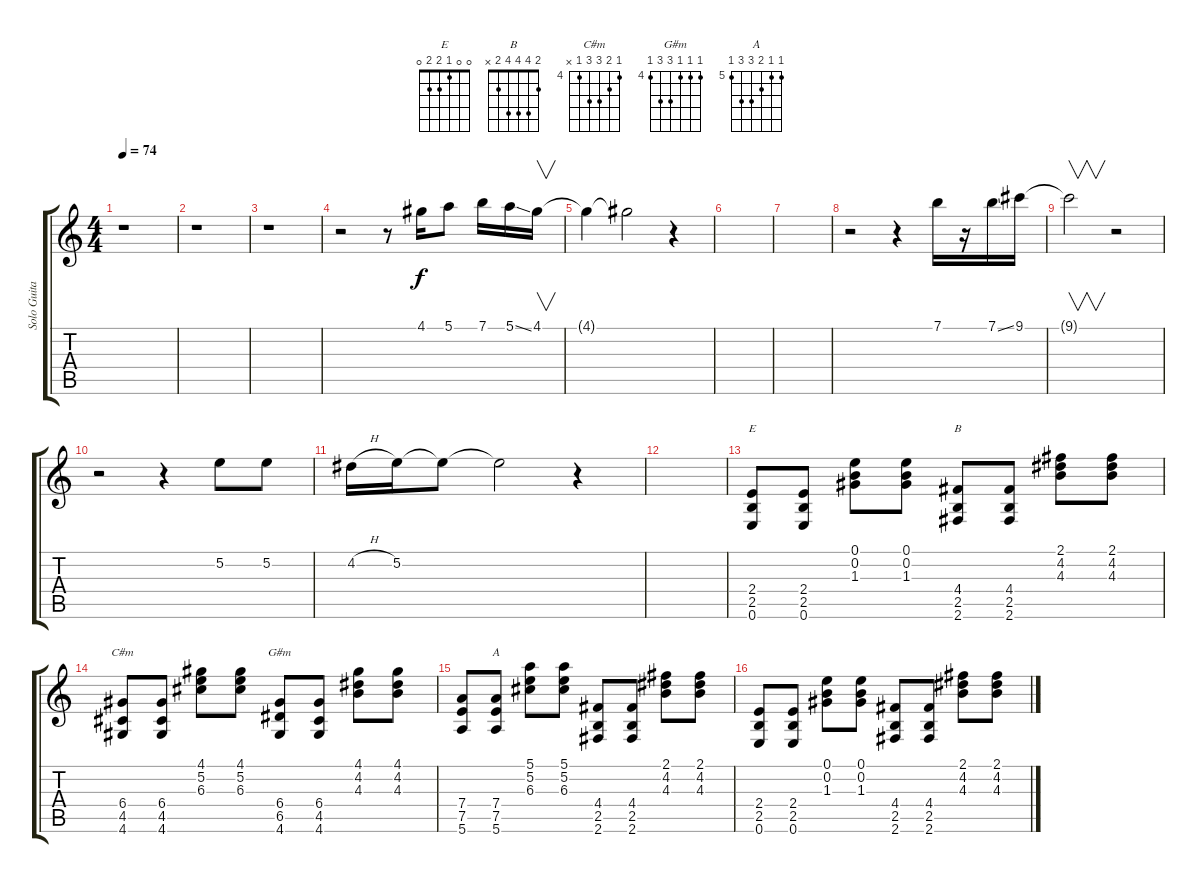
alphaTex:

\track ("Solo Guitar" "Solo Guita") {instrument overdrivenguitar}
\staff {score tabs}
\tuning (E4 B3 G3 D3 A2 E2) {hide}
\chord ("E" 0 0 1 2 2 0)
\chord ("B" 2 4 4 4 2 x)
\chord ("C#m" 4 5 6 6 4 x) {firstfret 4}
\chord ("G#m" 4 4 4 6 6 4) {firstfret 4}
\chord ("A" 5 5 6 7 7 5) {firstfret 5}
\ts (4 4)
\tempo 74
\clef g2
\ks c
r.1{dy f} |
r.1 |
r.1 |
r.2 r.8 4.1.16{volume 12 instrument distortionguitar} 5.1.8 7.1.16 5.1{ss}.16 4.1.16{v} |
4.1{t}.4 4.1{t}.2 r.4 |
|
|
r.2 r.4 7.1.16{volume 12 instrument distortionguitar} r.16 7.1{ss}.16 9.1.16 |
9.1{t}.2{v} r.2 |
r.2 r.4 5.2.8{volume 12 instrument distortionguitar} 5.2.8 |
4.2{h}.16 5.2.16 5.2{t}.8 5.2{t}.2 r.4 |
|
(2.4 2.5 0.6).8{ch "E" volume 10 instrument overdrivenguitar} (2.4 2.5 0.6).8 (0.1 0.2 1.3).8 (0.1 0.2 1.3).8 (4.4 2.5 2.6).8{ch "B"} (4.4 2.5 2.6).8 (2.1 4.2 4.3).8 (2.1 4.2 4.3).8 |
(6.4 4.5 4.6).8{ch "C#m"} (6.4 4.5 4.6).8 (4.1 5.2 6.3).8 (4.1 5.2 6.3).8 (6.4 6.5 4.6).8{ch "G#m"} (6.4 4.5 4.6).8 (4.1 4.2 4.3).8 (4.1 4.2 4.3).8 |
(7.4 7.5 5.6).8 (7.4 7.5 5.6).8{ch "A"} (5.1 5.2 6.3).8 (5.1 5.2 6.3).8 (4.4 2.5 2.6).8 (4.4 2.5 2.6).8 (2.1 4.2 4.3).8 (2.1 4.2 4.3).8 |
(2.4 2.5 0.6).8 (2.4 2.5 0.6).8 (0.1 0.2 1.3).8 (0.1 0.2 1.3).8 (4.4 2.5 2.6).8 (4.4 2.5 2.6).8 (2.1 4.2 4.3).8 (2.1 4.2 4.3).8
